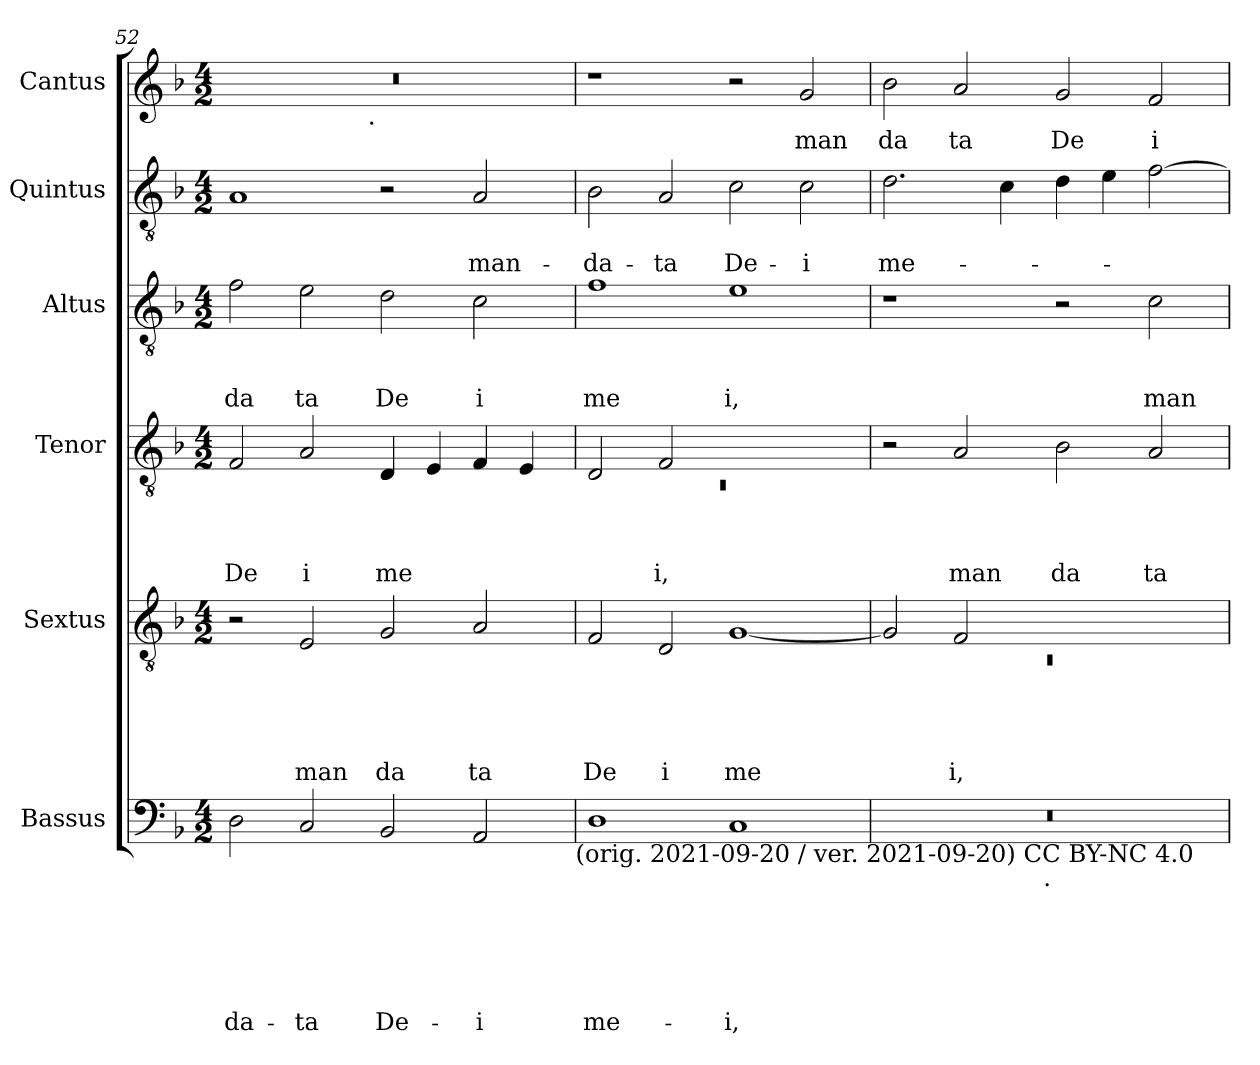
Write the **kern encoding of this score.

**kern	**text	**text	**text	**text	**text	**text	**kern	**text	**text	**text	**text	**text	**kern	**text	**text	**text	**text	**kern	**text	**text	**text	**kern	**text	**text	**kern	**text
*part6	*part6	*part6	*part6	*part6	*part6	*part6	*part5	*part5	*part5	*part5	*part5	*part5	*part4	*part4	*part4	*part4	*part4	*part3	*part3	*part3	*part3	*part2	*part2	*part2	*part1	*part1
*staff6	*staff6	*staff6	*staff6	*staff6	*staff6	*staff6	*staff5	*staff5	*staff5	*staff5	*staff5	*staff5	*staff4	*staff4	*staff4	*staff4	*staff4	*staff3	*staff3	*staff3	*staff3	*staff2	*staff2	*staff2	*staff1	*staff1
*I"Bassus	*	*	*	*	*	*	*I"Sextus	*	*	*	*	*	*I"Tenor	*	*	*	*	*I"Altus	*	*	*	*I"Quintus	*	*	*I"Cantus	*
*clefF4	*	*	*	*	*	*	*clefGv2	*	*	*	*	*	*clefGv2	*	*	*	*	*clefGv2	*	*	*	*clefGv2	*	*	*clefG2	*
*ITrd-3c-5	*	*	*	*	*	*	*ITrd-3c-5	*	*	*	*	*	*ITrd-3c-5	*	*	*	*	*ITrd-3c-5	*	*	*	*ITrd-3c-5	*	*	*	*
*k[b-e-]	*	*	*	*	*	*	*k[b-e-]	*	*	*	*	*	*k[b-e-]	*	*	*	*	*k[b-e-]	*	*	*	*k[b-e-]	*	*	*k[b-]	*
*B-:	*	*	*	*	*	*	*B-:	*	*	*	*	*	*B-:	*	*	*	*	*B-:	*	*	*	*B-:	*	*	*F:	*
*M4/2	*	*	*	*	*	*	*M4/2	*	*	*	*	*	*M4/2	*	*	*	*	*M4/2	*	*	*	*M4/2	*	*	*M4/2	*
=52	=52	=52	=52	=52	=52	=52	=52	=52	=52	=52	=52	=52	=52	=52	=52	=52	=52	=52	=52	=52	=52	=52	=52	=52	=52	=52
!	!	!	!	!	!	!LO:LY:b	!	!	!	!	!	!	!	!	!	!	!LO:LY:b	!	!	!	!LO:LY:b	!	!	!	!	!
*	*	*	*	*	*	*	*	*	*	*	*	*	*	*	*	*	*	*	*	*	*	*	*	*	*^	*
2G\	.	.	.	.	.	-da-	2r	.	.	.	.	.	2B-/	.	.	.	De	2b-\	.	.	da	1d	.	.	0r	2ryy	.
!	!	!	!	!	!	!LO:LY:b	!	!	!	!	!	!LO:LY:b	!	!	!	!	!LO:LY:b	!	!	!	!LO:LY:b	!	!	!	!	!	!
2F/	.	.	.	.	.	-ta	2A/	.	.	.	.	man	2d/	.	.	.	i	2a\	.	.	ta	.	.	.	.	4...ryy	.
!	!	!	!	!	!	!	!	!	!	!	!	!	!	!	!	!	!	!	!	!	!	!	!	!	!	!LO:TX:b:t=.	!
.	.	.	.	.	.	.	.	.	.	.	.	.	.	.	.	.	.	.	.	.	.	.	.	.	.	1ryy	.
!	!	!	!	!	!	!LO:LY:b	!	!	!	!	!	!LO:LY:b	!	!	!	!	!LO:LY:b	!	!	!	!LO:LY:b	!	!	!	!	!	!
2E-/	.	.	.	.	.	De-	2c/	.	.	.	.	da	4G/	.	.	.	me	2g\	.	.	De	2r	.	.	.	.	.
.	.	.	.	.	.	.	.	.	.	.	.	.	4A/	.	.	.	.	.	.	.	.	.	.	.	.	.	.
!	!	!	!	!	!	!LO:LY:b	!	!	!	!	!	!LO:LY:b	!	!	!	!	!	!	!	!	!LO:LY:b	!	!	!LO:LY:b	!	!	!
2D/	.	.	.	.	.	-i	2d/	.	.	.	.	ta	4B-/	.	.	.	.	2f\	.	.	i	2d/	.	man-	.	.	.
.	.	.	.	.	.	.	.	.	.	.	.	.	4A/	.	.	.	.	.	.	.	.	.	.	.	.	.	.
.	.	.	.	.	.	.	.	.	.	.	.	.	.	.	.	.	.	.	.	.	.	.	.	.	.	32ryy	.
!LO:TX:b:t=(orig. 2021-09-20 / ver. 2021-09-20) CC BY-NC 4.0	!	!	!	!	!	!	!	!	!	!	!	!	!	!	!	!	!	!	!	!	!	!	!	!	!	!	!
=53	=53	=53	=53	=53	=53	=53	=53	=53	=53	=53	=53	=53	=53	=53	=53	=53	=53	=53	=53	=53	=53	=53	=53	=53	=53	=53	=53
*	*	*	*	*	*	*	*	*	*	*	*	*	*^	*	*	*	*	*	*	*	*	*	*	*	*	*	*
!	!	!	!	!	!	!LO:LY:b	!	!	!	!	!	!LO:LY:b	!	!LO:N:vis=1	!	!	!	!	!	!	!	!LO:LY:b	!	!	!LO:LY:b	!	!	!
*	*	*	*	*	*	*	*	*	*	*	*	*	*	*	*	*	*	*	*	*	*	*	*	*	*	*v	*v	*
1G	.	.	.	.	.	me-	2B-/	.	.	.	.	De	2G/	0rC	.	.	.	.	1b-	.	.	me	2e-\	.	-da-	1r	.
!	!	!	!	!	!	!	!	!	!	!	!	!LO:LY:b	!	!	!	!	!	!LO:LY:b	!	!	!	!	!	!	!LO:LY:b	!	!
.	.	.	.	.	.	.	2G/	.	.	.	.	i	2B-/	.	.	.	.	i,	.	.	.	.	2d/	.	-ta	.	.
!	!	!	!	!	!	!LO:LY:b	!	!	!	!	!	!LO:LY:b	!	!	!	!	!	!	!	!	!	!LO:LY:b	!	!	!LO:LY:b	!	!
1F	.	.	.	.	.	-i,	[<1c	.	.	.	.	me	1ryy	.	.	.	.	.	1a	.	.	i,	2f\	.	De-	2r	.
!	!	!	!	!	!	!	!	!	!	!	!	!	!	!	!	!	!	!	!	!	!	!	!	!	!LO:LY:b	!	!LO:LY:b
.	.	.	.	.	.	.	.	.	.	.	.	.	.	.	.	.	.	.	.	.	.	.	2f\	.	-i	2g/	man
*	*	*	*	*	*	*	*	*	*	*	*	*	*v	*v	*	*	*	*	*	*	*	*	*	*	*	*	*
=54	=54	=54	=54	=54	=54	=54	=54	=54	=54	=54	=54	=54	=54	=54	=54	=54	=54	=54	=54	=54	=54	=54	=54	=54	=54	=54
*	*	*	*	*	*	*	*^	*	*	*	*	*	*	*	*	*	*	*	*	*	*	*	*	*	*	*
!	!	!	!	!	!	!	!	!LO:N:vis=1	!	!	!	!	!	!	!	!	!	!	!	!	!	!	!	!	!LO:LY:b	!	!LO:LY:b
*^	*	*	*	*	*	*	*	*	*	*	*	*	*	*	*	*	*	*	*	*	*	*	*	*	*	*	*
0r	2ryy	.	.	.	.	.	.	2c/]	0rC	.	.	.	.	.	2r	.	.	.	.	1r	.	.	.	2.g\	.	me-	2b-\	da
!	!	!	!	!	!	!	!	!	!	!	!	!	!	!LO:LY:b	!	!	!	!	!LO:LY:b	!	!	!	!	!	!	!	!	!LO:LY:b
.	4...ryy	.	.	.	.	.	.	2B-/	.	.	.	.	.	i,	2d/	.	.	.	man	.	.	.	.	.	.	.	2a/	ta
.	.	.	.	.	.	.	.	.	.	.	.	.	.	.	.	.	.	.	.	.	.	.	.	4f\	.	.	.	.
!	!LO:TX:b:t=.	!	!	!	!	!	!	!	!	!	!	!	!	!	!	!	!	!	!	!	!	!	!	!	!	!	!	!
.	1ryy	.	.	.	.	.	.	.	.	.	.	.	.	.	.	.	.	.	.	.	.	.	.	.	.	.	.	.
!	!	!	!	!	!	!	!	!	!	!	!	!	!	!	!	!	!	!	!LO:LY:b	!	!	!	!	!	!	!	!	!LO:LY:b
.	.	.	.	.	.	.	.	1ryy	.	.	.	.	.	.	2e-\	.	.	.	da	2r	.	.	.	4g\	.	.	2g/	De
.	.	.	.	.	.	.	.	.	.	.	.	.	.	.	.	.	.	.	.	.	.	.	.	4a\	.	.	.	.
!	!	!	!	!	!	!	!	!	!	!	!	!	!	!	!	!	!	!	!LO:LY:b	!	!	!	!LO:LY:b	!	!	!	!	!LO:LY:b
.	.	.	.	.	.	.	.	.	.	.	.	.	.	.	2d/	.	.	.	ta	2f\	.	.	man	[>2b-\	.	.	2f/	i
.	32ryy	.	.	.	.	.	.	.	.	.	.	.	.	.	.	.	.	.	.	.	.	.	.	.	.	.	.	.
*v	*v	*	*	*	*	*	*	*	*	*	*	*	*	*	*	*	*	*	*	*	*	*	*	*	*	*	*	*
*	*	*	*	*	*	*	*v	*v	*	*	*	*	*	*	*	*	*	*	*	*	*	*	*	*	*	*	*
=	=	=	=	=	=	=	=	=	=	=	=	=	=	=	=	=	=	=	=	=	=	=	=	=	=	=
*-	*-	*-	*-	*-	*-	*-	*-	*-	*-	*-	*-	*-	*-	*-	*-	*-	*-	*-	*-	*-	*-	*-	*-	*-	*-	*-
